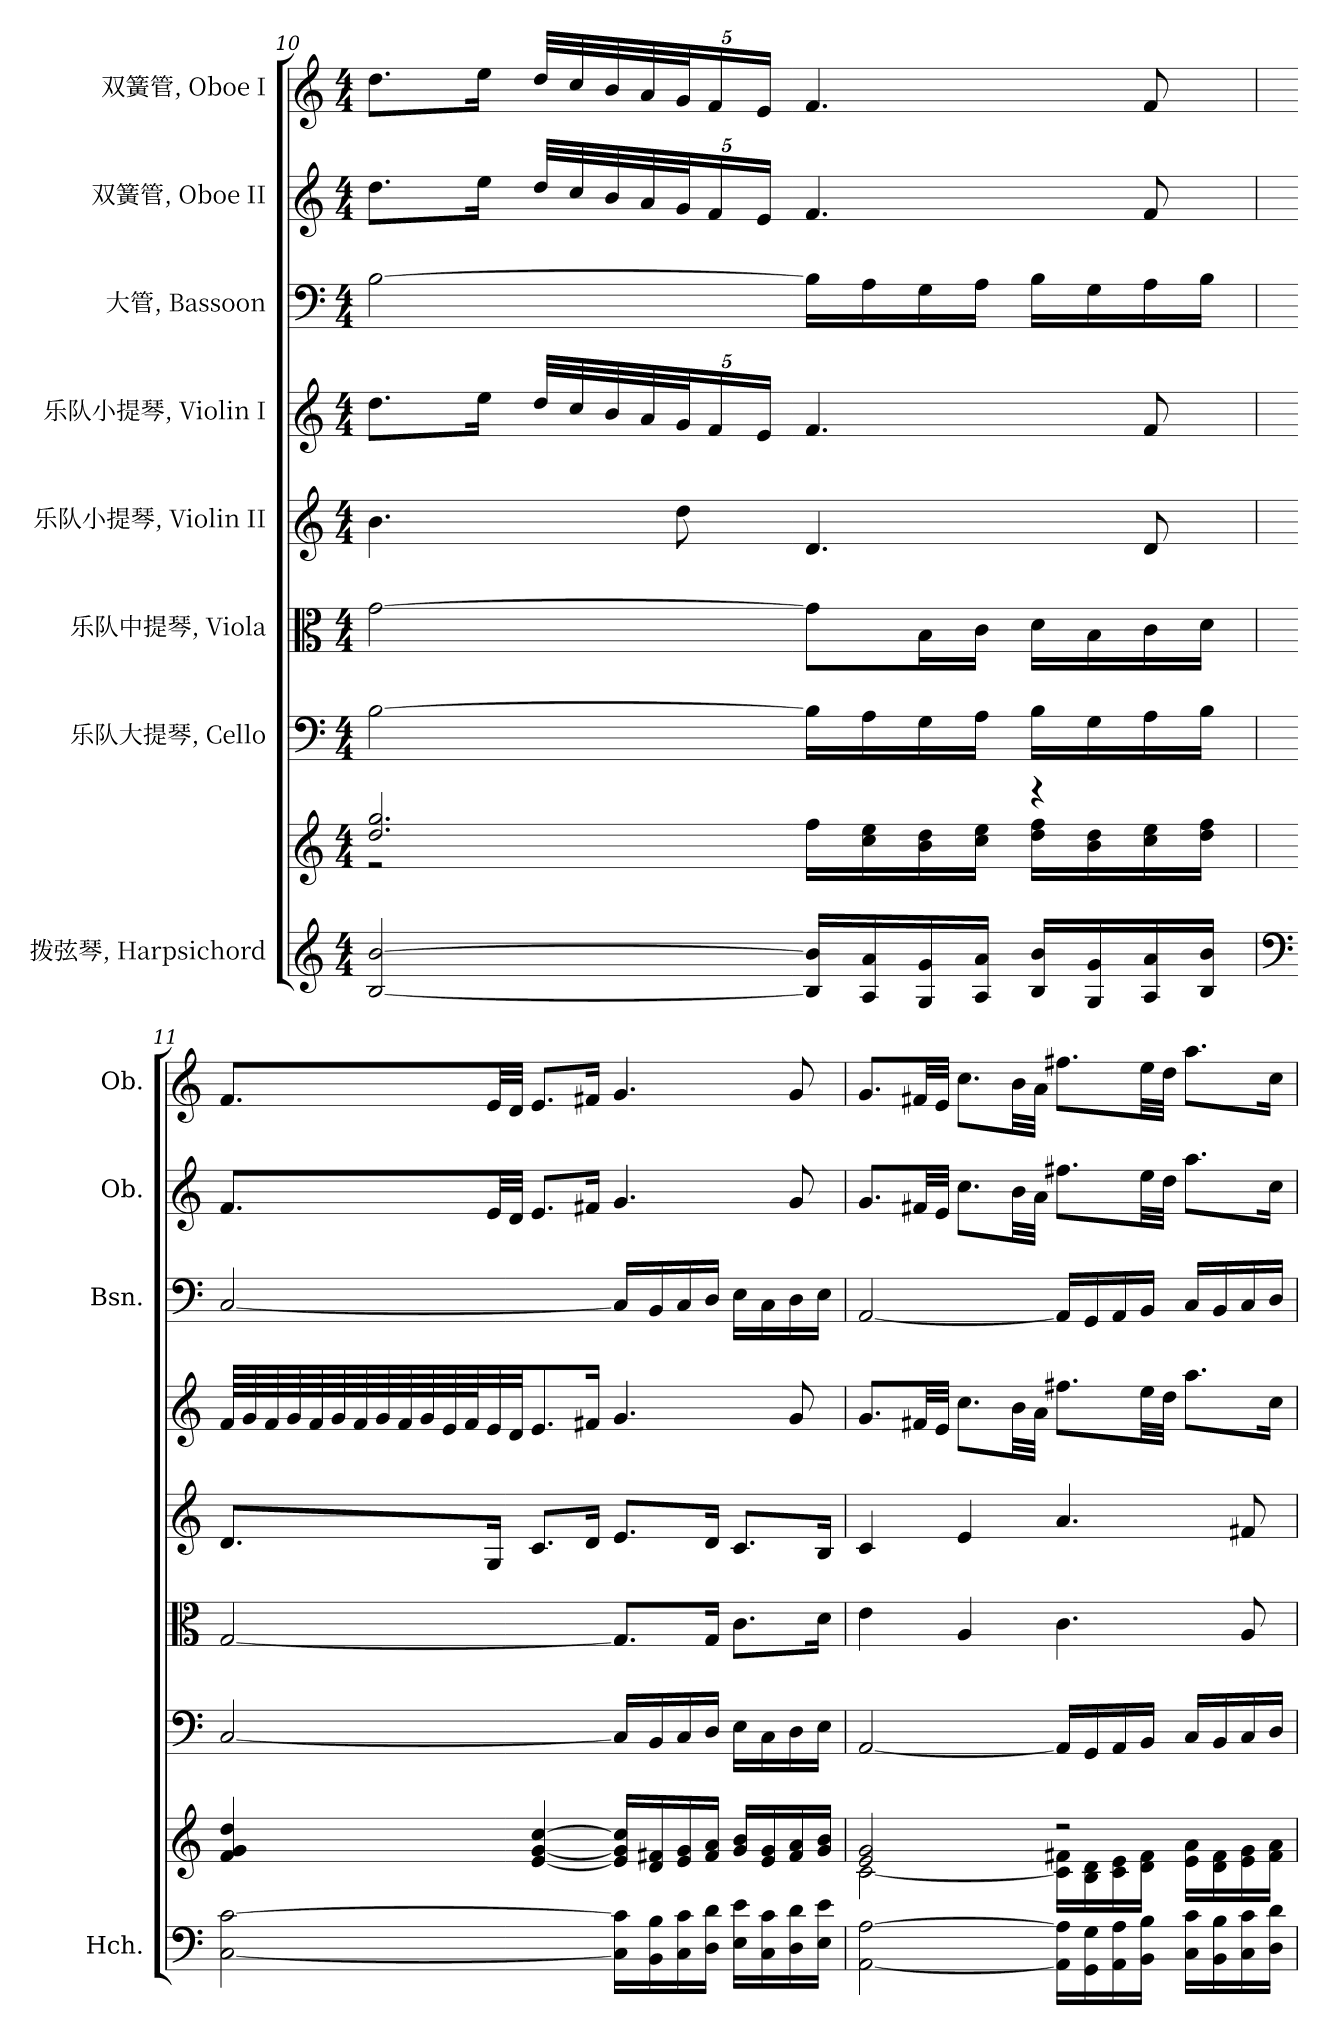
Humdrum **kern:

**kern	**kern	**kern	**kern	**kern	**kern	**kern	**kern	**kern
*part8	*part8	*part7	*part6	*part5	*part4	*part3	*part2	*part1
*staff9	*staff8	*staff7	*staff6	*staff5	*staff4	*staff3	*staff2	*staff1
*I"拨弦琴, Harpsichord	*	*I"乐队大提琴, Cello	*I"乐队中提琴, Viola	*I"乐队小提琴, Violin II	*I"乐队小提琴, Violin I	*I"大管, Bassoon	*I"双簧管, Oboe II	*I"双簧管, Oboe I
*I'Hch.	*	*	*	*	*	*I'Bsn.	*I'Ob.	*I'Ob.
!!LO:PB:g=z
*clefG2	*clefG2	*clefF4	*clefC3	*clefG2	*clefG2	*clefF4	*clefG2	*clefG2
*k[]	*k[]	*k[]	*k[]	*k[]	*k[]	*k[]	*k[]	*k[]
*M4/4	*M4/4	*M4/4	*M4/4	*M4/4	*M4/4	*M4/4	*M4/4	*M4/4
=10	=10	=10	=10	=10	=10	=10	=10	=10
*	*^	*	*	*	*	*	*	*
[2B/ [2b/	2.dd/ 2.gg/	2r	[2B\	[2g\	4.b\	8.dd\L	[2B\	8.dd\L	8.dd\L
.	.	.	.	.	.	16ee\Jk	.	16ee\Jk	16ee\Jk
.	.	.	.	.	.	32dd/LLL	.	32dd/LLL	32dd/LLL
.	.	.	.	.	.	32cc/	.	32cc/	32cc/
.	.	.	.	.	.	32b/	.	32b/	32b/
.	.	.	.	.	.	32a/	.	32a/	32a/
*	*	*	*	*	*	*Xbrackettup	*	*Xbrackettup	*Xbrackettup
.	.	.	.	.	8dd\	40g/J	.	40g/J	40g/J
.	.	.	.	.	.	20f/	.	20f/	20f/
.	.	.	.	.	.	20e/JJ	.	20e/JJ	20e/JJ
16B/] 16b/]LL	.	16ff\LL	16B\LL]	8g\L]	4.d/	4.f/	16B\LL]	4.f/	4.f/
16A/ 16a/	.	16cc\ 16ee\	16A\	.	.	.	16A\	.	.
16G/ 16g/	.	16b\ 16dd\	16G\	16B\L	.	.	16G\	.	.
16A/ 16a/JJ	.	16cc\ 16ee\JJ	16A\JJ	16c\JJ	.	.	16A\JJ	.	.
16B/ 16b/LL	4r	16dd\ 16ff\LL	16B\LL	16d\LL	.	.	16B\LL	.	.
16G/ 16g/	.	16b\ 16dd\	16G\	16B\	.	.	16G\	.	.
16A/ 16a/	.	16cc\ 16ee\	16A\	16c\	8d/	8f/	16A\	8f/	8f/
16B/ 16b/JJ	.	16dd\ 16ff\JJ	16B\JJ	16d\JJ	.	.	16B\JJ	.	.
*	*v	*v	*	*	*	*	*	*	*
!!LO:PB:g=z
=11	=11	=11	=11	=11	=11	=11	=11	=11
*clefF4	*	*	*	*	*	*	*	*
[2C\ [2c\	4f/ 4g/ 4dd/	[2C/	[2G/	8.d/L	64f/LLLL	[2C/	8.f/L	8.f/L
.	.	.	.	.	64g/	.	.	.
.	.	.	.	.	64f/	.	.	.
.	.	.	.	.	64g/	.	.	.
.	.	.	.	.	64f/	.	.	.
.	.	.	.	.	64g/	.	.	.
.	.	.	.	.	64f/	.	.	.
.	.	.	.	.	64g/	.	.	.
.	.	.	.	.	64f/	.	.	.
.	.	.	.	.	64g/	.	.	.
.	.	.	.	.	64e/	.	.	.
.	.	.	.	.	64f/J	.	.	.
.	.	.	.	16G/Jk	32e/	.	32e/LL	32e/LL
.	.	.	.	.	32d/JJ	.	32d/JJJ	32d/JJJ
.	[4e/ [4g/ [4cc/	.	.	8.c/L	8.e/	.	8.e/L	8.e/L
.	.	.	.	16d/Jk	16f#X/Jk	.	16f#X/Jk	16f#X/Jk
16C\] 16c\]LL	16e/] 16g/] 16cc/]LL	16C/LL]	8.G/L]	8.e/L	4.g/	16C/LL]	4.g/	4.g/
16BB\ 16B\	16d/ 16f#X/	16BB/	.	.	.	16BB/	.	.
16C\ 16c\	16e/ 16g/	16C/	.	.	.	16C/	.	.
16D\ 16d\JJ	16f#/ 16a/JJ	16D/JJ	16G/Jk	16d/Jk	.	16D/JJ	.	.
16E\ 16e\LL	16g/ 16b/LL	16E\LL	8.c\L	8.c/L	.	16E\LL	.	.
16C\ 16c\	16e/ 16g/	16C\	.	.	.	16C\	.	.
16D\ 16d\	16f#/ 16a/	16D\	.	.	8g/	16D\	8g/	8g/
16E\ 16e\JJ	16g/ 16b/JJ	16E\JJ	16d\Jk	16B/Jk	.	16E\JJ	.	.
!!LO:PB:g=z
=12	=12	=12	=12	=12	=12	=12	=12	=12
*	*^	*	*	*	*	*	*	*
[2AA\ [2A\	2e/ 2g/	[2c\	[2AA/	4e\	4c/	8.g/L	[2AA/	8.g/L	8.g/L
.	.	.	.	.	.	32f#X/LL	.	32f#X/LL	32f#X/LL
.	.	.	.	.	.	32e/JJJ	.	32e/JJJ	32e/JJJ
.	.	.	.	4A/	4e/	8.cc\L	.	8.cc\L	8.cc\L
.	.	.	.	.	.	32b\LL	.	32b\LL	32b\LL
.	.	.	.	.	.	32a\JJJ	.	32a\JJJ	32a\JJJ
16AA\] 16A\]LL	2r	16c\] 16f#X\LL	16AA/LL]	4.c\	4.a/	8.ff#X\L	16AA/LL]	8.ff#X\L	8.ff#X\L
16GG\ 16G\	.	16B\ 16d\	16GG/	.	.	.	16GG/	.	.
16AA\ 16A\	.	16c\ 16e\	16AA/	.	.	.	16AA/	.	.
16BB\ 16B\JJ	.	16d\ 16f#\JJ	16BB/JJ	.	.	32ee\LL	16BB/JJ	32ee\LL	32ee\LL
.	.	.	.	.	.	32dd\JJJ	.	32dd\JJJ	32dd\JJJ
16C\ 16c\LL	.	16e\ 16a\LL	16C/LL	.	.	8.aa\L	16C/LL	8.aa\L	8.aa\L
16BB\ 16B\	.	16d\ 16f#\	16BB/	.	.	.	16BB/	.	.
16C\ 16c\	.	16e\ 16g\	16C/	8A/	8f#X/	.	16C/	.	.
16D\ 16d\JJ	.	16f#\ 16a\JJ	16D/JJ	.	.	16cc\Jk	16D/JJ	16cc\Jk	16cc\Jk
*	*v	*v	*	*	*	*	*	*	*
=	=	=	=	=	=	=	=	=
*-	*-	*-	*-	*-	*-	*-	*-	*-
